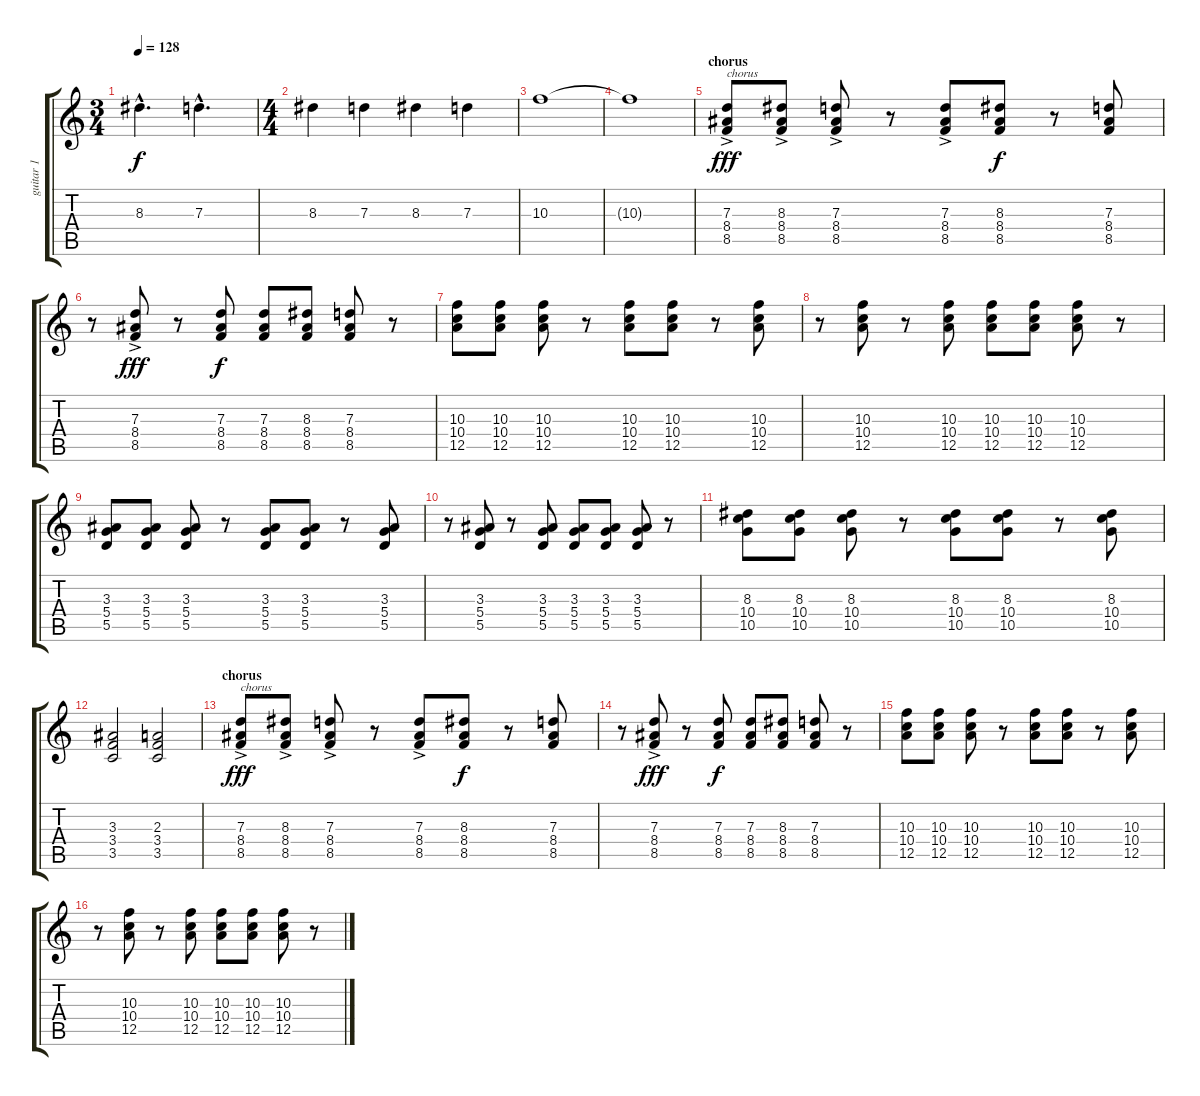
\track ("guitar 1" "guitar 1") {instrument distortionguitar}
\staff {score tabs}
\tuning (E4 B3 G3 D3 A2 E2) {hide}
\ts (3 4)
\tempo 128
\clef g2
\ks c
8.3{hac}.4{d dy f} 7.3{hac}.4{d} |
\ts (4 4)
8.3.4 7.3.4 8.3.4 7.3.4 |
10.3.1 |
10.3{t}.1 |
\section ("" "chorus")
(7.3{ac} 8.4 8.5).8{txt "chorus" dy fff} (8.3{ac} 8.4 8.5).8 (7.3{ac} 8.4 8.5).8 r.8 (7.3{ac} 8.4 8.5).8 (8.3 8.4 8.5).8{dy f} r.8 (7.3 8.4 8.5).8 |
r.8 (7.3{ac} 8.4 8.5).8{dy fff} r.8 (7.3 8.4 8.5).8{dy f} (7.3 8.4 8.5).8 (8.3 8.4 8.5).8 (7.3 8.4 8.5).8 r.8 |
(10.3 10.4 12.5).8 (10.3 10.4 12.5).8 (10.3 10.4 12.5).8 r.8 (10.3 10.4 12.5).8 (10.3 10.4 12.5).8 r.8 (10.3 10.4 12.5).8 |
r.8 (10.3 10.4 12.5).8 r.8 (10.3 10.4 12.5).8 (10.3 10.4 12.5).8 (10.3 10.4 12.5).8 (10.3 10.4 12.5).8 r.8 |
(3.3 5.4 5.5).8 (3.3 5.4 5.5).8 (3.3 5.4 5.5).8 r.8 (3.3 5.4 5.5).8 (3.3 5.4 5.5).8 r.8 (3.3 5.4 5.5).8 |
r.8 (3.3 5.4 5.5).8 r.8 (3.3 5.4 5.5).8 (3.3 5.4 5.5).8 (3.3 5.4 5.5).8 (3.3 5.4 5.5).8 r.8 |
(8.3 10.4 10.5).8 (8.3 10.4 10.5).8 (8.3 10.4 10.5).8 r.8 (8.3 10.4 10.5).8 (8.3 10.4 10.5).8 r.8 (8.3 10.4 10.5).8 |
(3.3 3.4 3.5).2 (2.3 3.4 3.5).2 |
\section ("" "chorus")
(7.3{ac} 8.4 8.5).8{txt "chorus" dy fff} (8.3{ac} 8.4 8.5).8 (7.3{ac} 8.4 8.5).8 r.8 (7.3{ac} 8.4 8.5).8 (8.3 8.4 8.5).8{dy f} r.8 (7.3 8.4 8.5).8 |
r.8 (7.3{ac} 8.4 8.5).8{dy fff} r.8 (7.3 8.4 8.5).8{dy f} (7.3 8.4 8.5).8 (8.3 8.4 8.5).8 (7.3 8.4 8.5).8 r.8 |
(10.3 10.4 12.5).8 (10.3 10.4 12.5).8 (10.3 10.4 12.5).8 r.8 (10.3 10.4 12.5).8 (10.3 10.4 12.5).8 r.8 (10.3 10.4 12.5).8 |
r.8 (10.3 10.4 12.5).8 r.8 (10.3 10.4 12.5).8 (10.3 10.4 12.5).8 (10.3 10.4 12.5).8 (10.3 10.4 12.5).8 r.8
